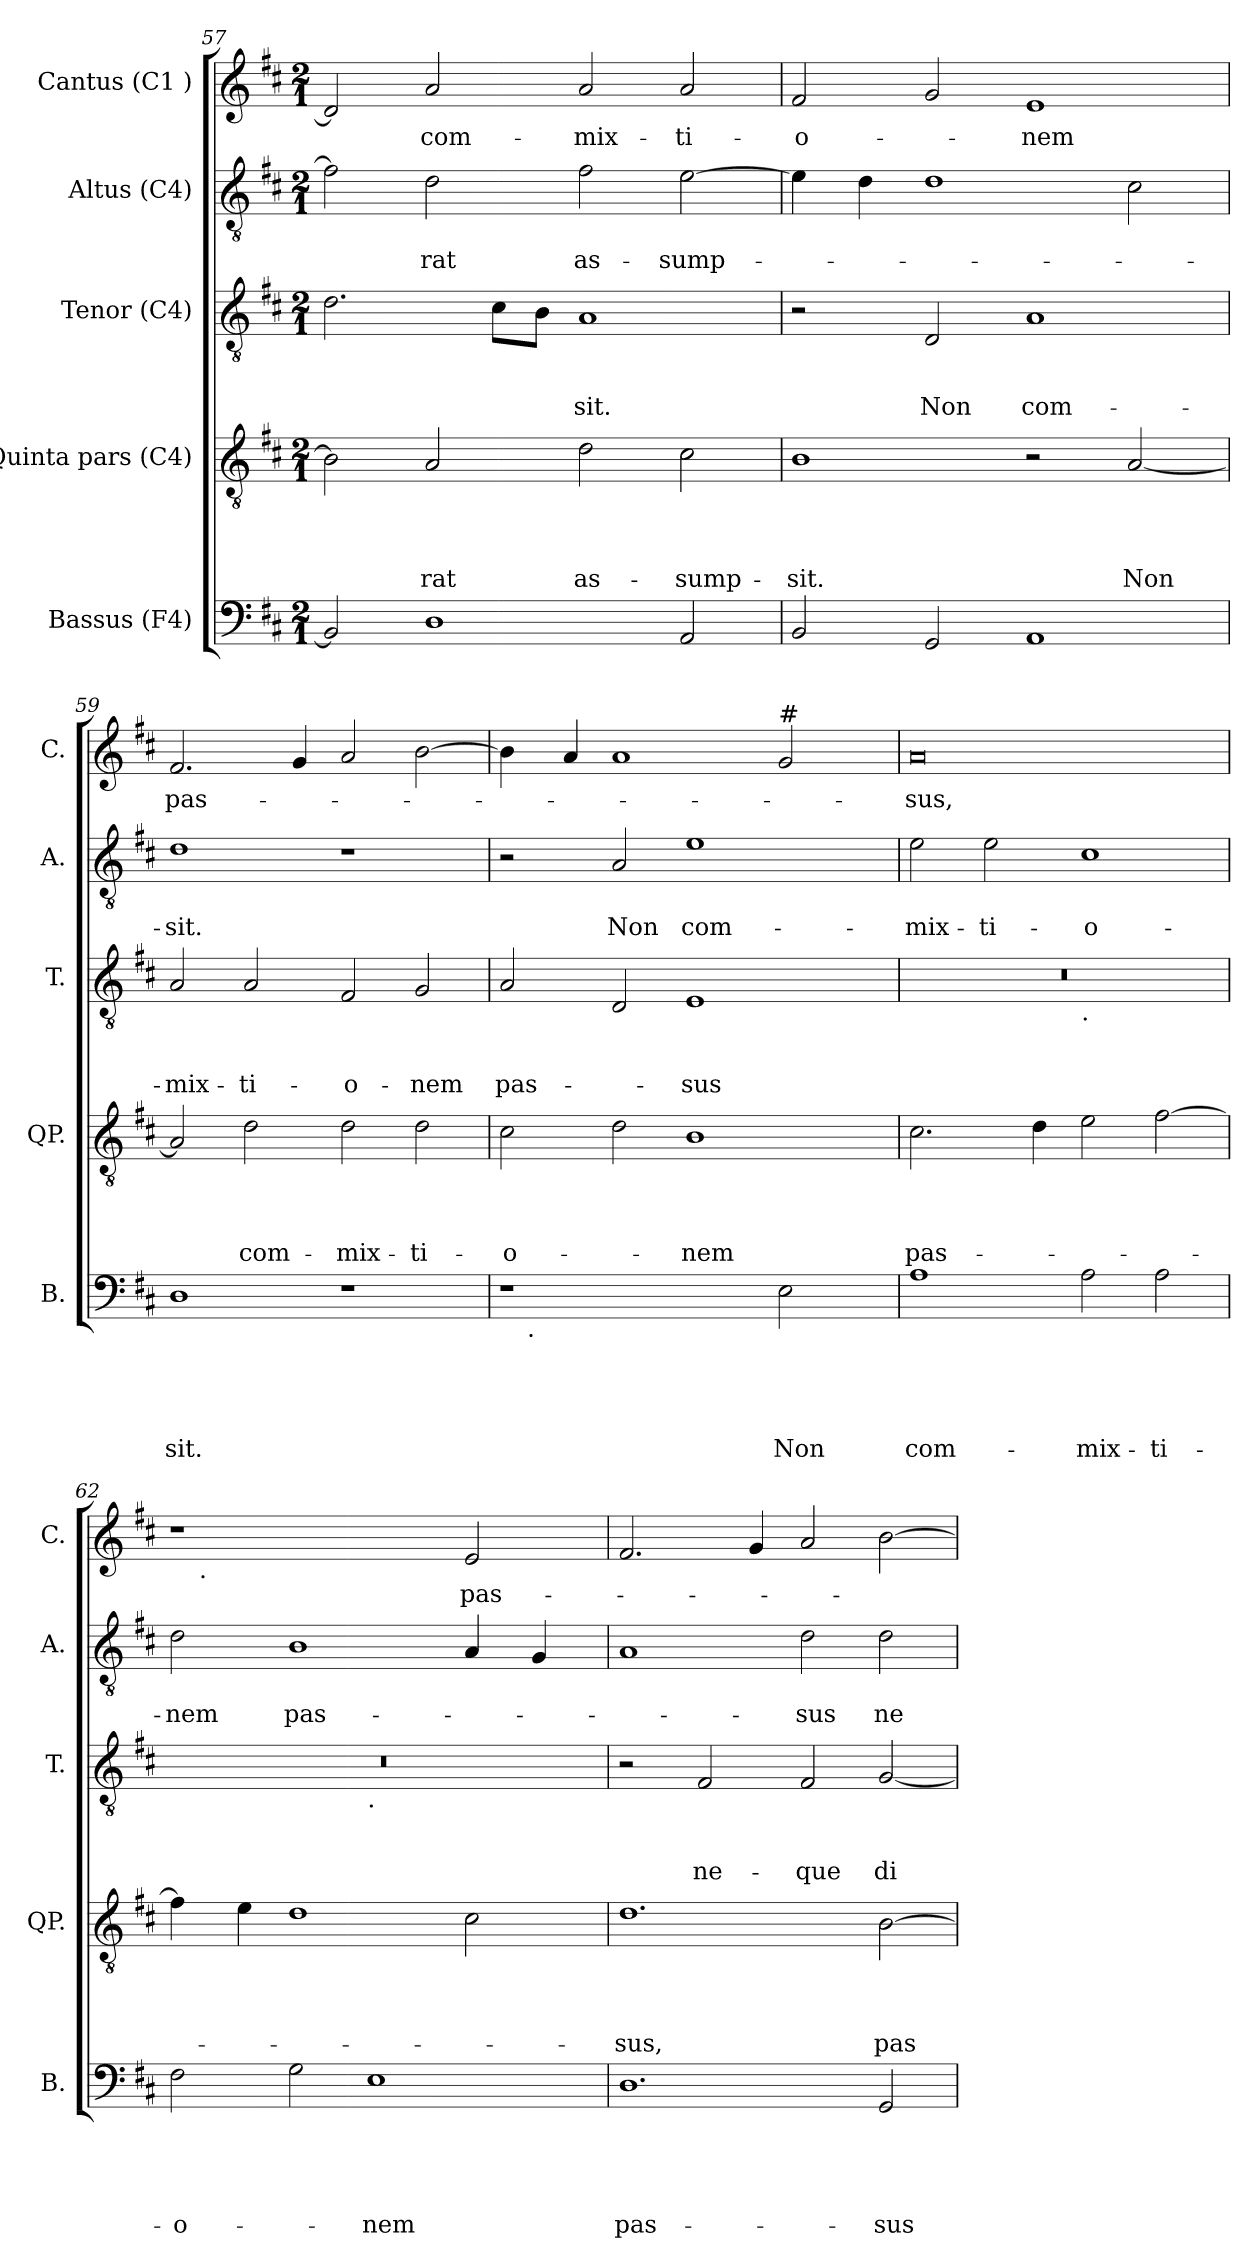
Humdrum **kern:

**kern	**text	**text	**text	**text	**text	**kern	**text	**text	**text	**text	**kern	**text	**text	**text	**kern	**text	**text	**kern	**text
*part5	*part5	*part5	*part5	*part5	*part5	*part4	*part4	*part4	*part4	*part4	*part3	*part3	*part3	*part3	*part2	*part2	*part2	*part1	*part1
*staff5	*staff5	*staff5	*staff5	*staff5	*staff5	*staff4	*staff4	*staff4	*staff4	*staff4	*staff3	*staff3	*staff3	*staff3	*staff2	*staff2	*staff2	*staff1	*staff1
*I"Bassus (F4)	*	*	*	*	*	*I"Quinta pars (C4)	*	*	*	*	*I"Tenor (C4)	*	*	*	*I"Altus (C4)	*	*	*I"Cantus (C1 )	*
*I'B.	*	*	*	*	*	*I'QP.	*	*	*	*	*I'T.	*	*	*	*I'A.	*	*	*I'C.	*
*clefF4	*	*	*	*	*	*clefGv2	*	*	*	*	*clefGv2	*	*	*	*clefGv2	*	*	*clefG2	*
*k[f#c#]	*	*	*	*	*	*k[f#c#]	*	*	*	*	*k[f#c#]	*	*	*	*k[f#c#]	*	*	*k[f#c#]	*
*D:	*	*	*	*	*	*D:	*	*	*	*	*D:	*	*	*	*D:	*	*	*D:	*
*M2/1	*	*	*	*	*	*M2/1	*	*	*	*	*M2/1	*	*	*	*M2/1	*	*	*M2/1	*
=57	=57	=57	=57	=57	=57	=57	=57	=57	=57	=57	=57	=57	=57	=57	=57	=57	=57	=57	=57
2BB/]	.	.	.	.	.	2B\]	.	.	.	.	2.d\	.	.	.	2f#\]	.	.	2d/]	.
!	!	!	!	!	!	!	!	!	!	!LO:LY:b	!	!	!	!	!	!	!LO:LY:b	!	!LO:LY:b
1D	.	.	.	.	.	2A/	.	.	.	-rat	.	.	.	.	2d\	.	-rat	2a/	com-
.	.	.	.	.	.	.	.	.	.	.	8c#\L	.	.	.	.	.	.	.	.
.	.	.	.	.	.	.	.	.	.	.	8B\J	.	.	.	.	.	.	.	.
!	!	!	!	!	!	!	!	!	!	!LO:LY:b	!	!	!	!LO:LY:b	!	!	!LO:LY:b	!	!LO:LY:b
.	.	.	.	.	.	2d\	.	.	.	as-	1A	.	.	-sit.	2f#\	.	as-	2a/	-mix-
!	!	!	!	!	!	!	!	!	!	!LO:LY:b	!	!	!	!	!	!	!LO:LY:b	!	!LO:LY:b
2AA/	.	.	.	.	.	2c#\	.	.	.	-sump-	.	.	.	.	[>2e\	.	-sump-	2a/	-ti-
=58	=58	=58	=58	=58	=58	=58	=58	=58	=58	=58	=58	=58	=58	=58	=58	=58	=58	=58	=58
!	!	!	!	!	!	!	!	!	!	!LO:LY:b	!	!	!	!	!	!	!	!	!LO:LY:b
2BB/	.	.	.	.	.	1B	.	.	.	-sit.	2r	.	.	.	4e\]	.	.	2f#/	-o-
.	.	.	.	.	.	.	.	.	.	.	.	.	.	.	4d\	.	.	.	.
!	!	!	!	!	!	!	!	!	!	!	!	!	!	!LO:LY:b	!	!	!	!	!
2GG/	.	.	.	.	.	.	.	.	.	.	2D/	.	.	Non	1d	.	.	2g/	.
!	!	!	!	!	!	!	!	!	!	!	!	!	!	!LO:LY:b	!	!	!	!	!LO:LY:b
1AA	.	.	.	.	.	2r	.	.	.	.	1A	.	.	com-	.	.	.	1e	-nem
!	!	!	!	!	!	!	!	!	!	!LO:LY:b	!	!	!	!	!	!	!	!	!
.	.	.	.	.	.	[<2A/	.	.	.	Non	.	.	.	.	2c#\	.	.	.	.
=59	=59	=59	=59	=59	=59	=59	=59	=59	=59	=59	=59	=59	=59	=59	=59	=59	=59	=59	=59
!	!	!	!	!	!LO:LY:b	!	!	!	!	!	!	!	!	!LO:LY:b	!	!	!LO:LY:b	!	!LO:LY:b
1D	.	.	.	.	-sit.	2A/]	.	.	.	.	2A/	.	.	-mix-	1d	.	-sit.	2.f#/	pas-
!	!	!	!	!	!	!	!	!	!	!LO:LY:b	!	!	!	!LO:LY:b	!	!	!	!	!
.	.	.	.	.	.	2d\	.	.	.	com-	2A/	.	.	-ti-	.	.	.	.	.
.	.	.	.	.	.	.	.	.	.	.	.	.	.	.	.	.	.	4g/	.
!	!	!	!	!	!	!	!	!	!	!LO:LY:b	!	!	!	!LO:LY:b	!	!	!	!	!
1r	.	.	.	.	.	2d\	.	.	.	-mix-	2F#/	.	.	-o-	1r	.	.	2a/	.
!	!	!	!	!	!	!	!	!	!	!LO:LY:b	!	!	!	!LO:LY:b	!	!	!	!	!
.	.	.	.	.	.	2d\	.	.	.	-ti-	2G/	.	.	-nem	.	.	.	[<2b\	.
!!LO:LB:g=z
=60	=60	=60	=60	=60	=60	=60	=60	=60	=60	=60	=60	=60	=60	=60	=60	=60	=60	=60	=60
!	!	!	!	!	!	!	!	!	!	!LO:LY:b	!	!	!	!LO:LY:b	!	!	!	!	!
*^	*	*	*	*	*	*	*	*	*	*	*	*	*	*	*	*	*	*	*
1r	16.ryy	.	.	.	.	.	2c#\	.	.	.	-o-	2A/	.	.	pas-	2r	.	.	4b\]	.
!	!LO:TX:b:t=.	!	!	!	!	!	!	!	!	!	!	!	!	!	!	!	!	!	!	!
.	1ryy	.	.	.	.	.	.	.	.	.	.	.	.	.	.	.	.	.	.	.
.	.	.	.	.	.	.	.	.	.	.	.	.	.	.	.	.	.	.	4a/	.
!	!	!	!	!	!	!	!	!	!	!	!	!	!	!	!	!	!	!LO:LY:b	!	!
.	.	.	.	.	.	.	2d\	.	.	.	.	2D/	.	.	.	2A/	.	Non	1a	.
!	!	!	!	!	!	!	!	!	!	!	!LO:LY:b	!	!	!	!LO:LY:b	!	!	!LO:LY:b	!	!
2ryy	.	.	.	.	.	.	1B	.	.	.	-nem	1E	.	.	-sus	1e	.	com-	.	.
.	2ryy	.	.	.	.	.	.	.	.	.	.	.	.	.	.	.	.	.	.	.
!	!	!	!	!	!	!	!	!	!	!	!	!	!	!	!	!	!	!	!LO:TX:a:t=#	!
!	!	!	!	!	!	!LO:LY:b	!	!	!	!	!	!	!	!	!	!	!	!	!	!
2E\	.	.	.	.	.	Non	.	.	.	.	.	.	.	.	.	.	.	.	2g/	.
.	4ryy	.	.	.	.	.	.	.	.	.	.	.	.	.	.	.	.	.	.	.
.	8ryy	.	.	.	.	.	.	.	.	.	.	.	.	.	.	.	.	.	.	.
.	32ryy	.	.	.	.	.	.	.	.	.	.	.	.	.	.	.	.	.	.	.
=61	=61	=61	=61	=61	=61	=61	=61	=61	=61	=61	=61	=61	=61	=61	=61	=61	=61	=61	=61	=61
!	!	!	!	!	!	!LO:LY:b	!	!	!	!	!LO:LY:b	!	!	!	!	!	!	!LO:LY:b	!	!LO:LY:b
*v	*v	*	*	*	*	*	*	*	*	*	*	*^	*	*	*	*	*	*	*	*
1A	.	.	.	.	com-	2.c#\	.	.	.	pas-	0r	1ryy	.	.	.	2e\	.	-mix-	0a	-sus,
!	!	!	!	!	!	!	!	!	!	!	!	!	!	!	!	!	!	!LO:LY:b	!	!
.	.	.	.	.	.	.	.	.	.	.	.	.	.	.	.	2e\	.	-ti-	.	.
.	.	.	.	.	.	4d\	.	.	.	.	.	.	.	.	.	.	.	.	.	.
!	!	!	!	!	!	!	!	!	!	!	!	!LO:TX:b:t=.	!	!	!	!	!	!	!	!
!	!	!	!	!	!LO:LY:b	!	!	!	!	!	!	!	!	!	!	!	!	!LO:LY:b:rj	!	!
2A\	.	.	.	.	-mix-	2e\	.	.	.	.	.	1ryy	.	.	.	1c#	.	-o-	.	.
!	!	!	!	!	!LO:LY:b	!	!	!	!	!	!	!	!	!	!	!	!	!	!	!
2A\	.	.	.	.	-ti-	[>2f#\	.	.	.	.	.	.	.	.	.	.	.	.	.	.
=62	=62	=62	=62	=62	=62	=62	=62	=62	=62	=62	=62	=62	=62	=62	=62	=62	=62	=62	=62	=62
!	!	!	!	!	!LO:LY:b	!	!	!	!	!	!	!	!	!	!	!	!	!LO:LY:b	!	!
*	*	*	*	*	*	*	*	*	*	*	*	*	*	*	*	*	*	*	*^	*
2F#\	.	.	.	.	-o-	4f#\]	.	.	.	.	0r	1ryy	.	.	.	2d\	.	-nem	1r	16.ryy	.
!	!	!	!	!	!	!	!	!	!	!	!	!	!	!	!	!	!	!	!	!LO:TX:b:t=.	!
.	.	.	.	.	.	.	.	.	.	.	.	.	.	.	.	.	.	.	.	1ryy	.
.	.	.	.	.	.	4e\	.	.	.	.	.	.	.	.	.	.	.	.	.	.	.
!	!	!	!	!	!	!	!	!	!	!	!	!	!	!	!	!	!	!LO:LY:b	!	!	!
2G\	.	.	.	.	.	1d	.	.	.	.	.	.	.	.	.	1B	.	pas-	.	.	.
!	!	!	!	!	!	!	!	!	!	!	!	!LO:TX:b:t=.	!	!	!	!	!	!	!	!	!
!	!	!	!	!	!LO:LY:b	!	!	!	!	!	!	!	!	!	!	!	!	!	!	!	!
1E	.	.	.	.	-nem	.	.	.	.	.	.	1ryy	.	.	.	.	.	.	2ryy	.	.
.	.	.	.	.	.	.	.	.	.	.	.	.	.	.	.	.	.	.	.	2ryy	.
!	!	!	!	!	!	!	!	!	!	!	!	!	!	!	!	!	!	!	!	!	!LO:LY:b
.	.	.	.	.	.	2c#\	.	.	.	.	.	.	.	.	.	4A/	.	.	2e/	.	pas-
.	.	.	.	.	.	.	.	.	.	.	.	.	.	.	.	.	.	.	.	4ryy	.
.	.	.	.	.	.	.	.	.	.	.	.	.	.	.	.	4G/	.	.	.	.	.
.	.	.	.	.	.	.	.	.	.	.	.	.	.	.	.	.	.	.	.	8ryy	.
.	.	.	.	.	.	.	.	.	.	.	.	.	.	.	.	.	.	.	.	32ryy	.
=63	=63	=63	=63	=63	=63	=63	=63	=63	=63	=63	=63	=63	=63	=63	=63	=63	=63	=63	=63	=63	=63
!	!	!	!	!	!LO:LY:b	!	!	!	!	!LO:LY:b	!	!	!	!	!	!	!	!	!	!	!
*	*	*	*	*	*	*	*	*	*	*	*v	*v	*	*	*	*	*	*	*v	*v	*
1.D	.	.	.	.	pas-	1.d	.	.	.	-sus,	2r	.	.	.	1A	.	.	2.f#/	.
!	!	!	!	!	!	!	!	!	!	!	!	!	!	!LO:LY:b	!	!	!	!	!
.	.	.	.	.	.	.	.	.	.	.	2F#/	.	.	ne-	.	.	.	.	.
.	.	.	.	.	.	.	.	.	.	.	.	.	.	.	.	.	.	4g/	.
!	!	!	!	!	!	!	!	!	!	!	!	!	!	!LO:LY:b	!	!	!LO:LY:b	!	!
.	.	.	.	.	.	.	.	.	.	.	2F#/	.	.	-que	2d\	.	-sus	2a/	.
!	!	!	!	!	!LO:LY:b	!	!	!	!	!LO:LY:b	!	!	!	!LO:LY:b	!	!	!LO:LY:b	!	!
2GG/	.	.	.	.	-sus	[>2B\	.	.	.	pas-	[>2G/	.	.	di-	2d\	.	ne-	[>2b\	.
=	=	=	=	=	=	=	=	=	=	=	=	=	=	=	=	=	=	=	=
*-	*-	*-	*-	*-	*-	*-	*-	*-	*-	*-	*-	*-	*-	*-	*-	*-	*-	*-	*-
